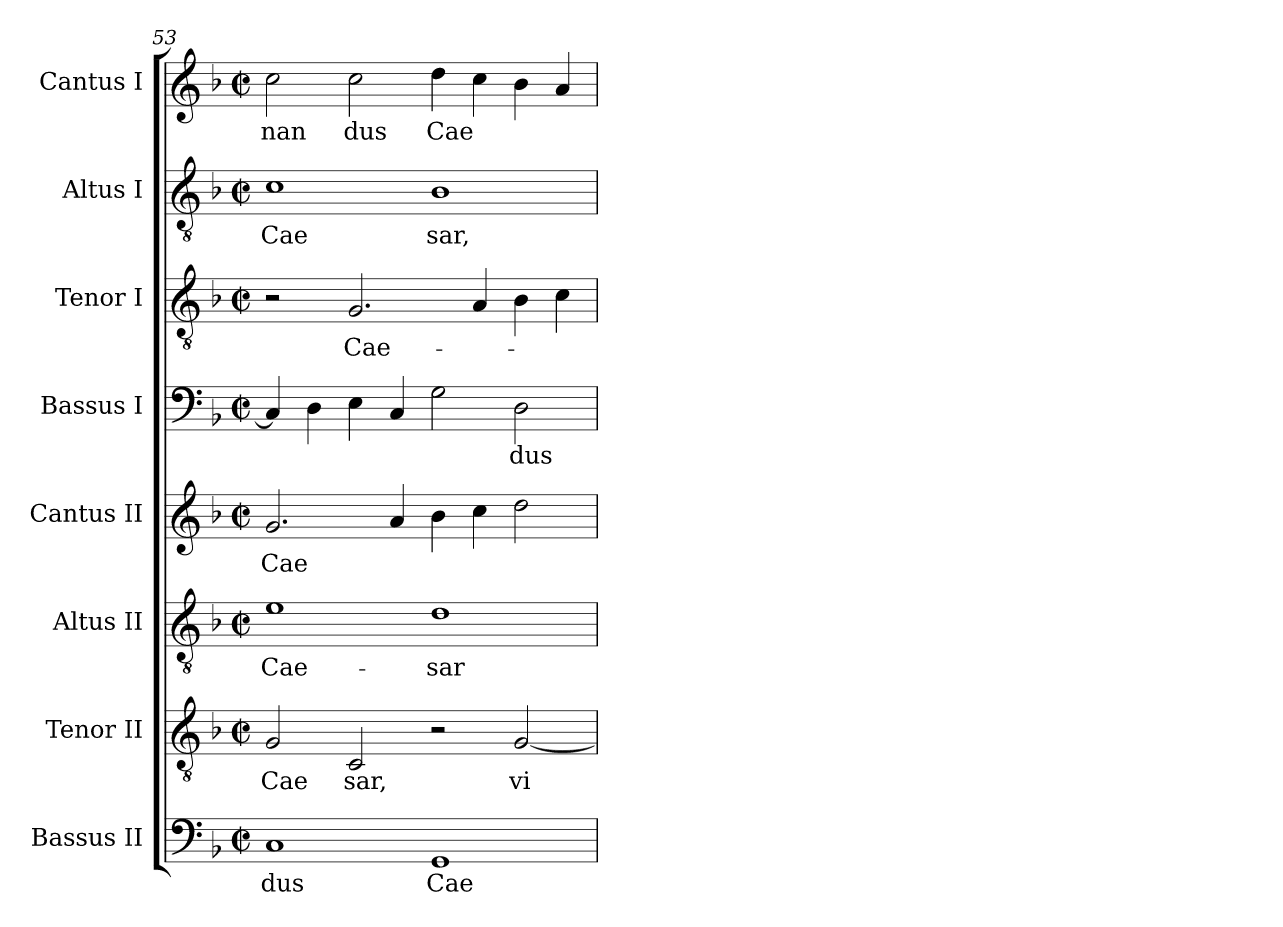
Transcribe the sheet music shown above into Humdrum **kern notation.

**kern	**text	**kern	**text	**kern	**text	**kern	**text	**kern	**text	**kern	**text	**kern	**text	**kern	**text
*part8	*part8	*part7	*part7	*part6	*part6	*part5	*part5	*part4	*part4	*part3	*part3	*part2	*part2	*part1	*part1
*staff8	*staff8	*staff7	*staff7	*staff6	*staff6	*staff5	*staff5	*staff4	*staff4	*staff3	*staff3	*staff2	*staff2	*staff1	*staff1
*I"Bassus II	*	*I"Tenor II	*	*I"Altus II	*	*I"Cantus II	*	*I"Bassus I	*	*I"Tenor I	*	*I"Altus I	*	*I"Cantus I	*
*clefF4	*	*clefGv2	*	*clefGv2	*	*clefG2	*	*clefF4	*	*clefGv2	*	*clefGv2	*	*clefG2	*
*k[b-]	*	*k[b-]	*	*k[b-]	*	*k[b-]	*	*k[b-]	*	*k[b-]	*	*k[b-]	*	*k[b-]	*
*F:	*	*F:	*	*F:	*	*F:	*	*F:	*	*F:	*	*F:	*	*F:	*
*M2/2	*	*M2/2	*	*M2/2	*	*M2/2	*	*M2/2	*	*M2/2	*	*M2/2	*	*M2/2	*
*met(c|)	*	*met(c|)	*	*met(c|)	*	*met(c|)	*	*met(c|)	*	*met(c|)	*	*met(c|)	*	*met(c|)	*
=53	=53	=53	=53	=53	=53	=53	=53	=53	=53	=53	=53	=53	=53	=53	=53
!	!LO:LY:b:cj	!	!LO:LY:b:cj	!	!LO:LY:b:cj	!	!LO:LY:b	!	!	!	!	!	!LO:LY:b:cj	!	!LO:LY:b:cj
1C	-dus	2G/	Cae	1e	Cae-	2.g/	Cae	4C/]	.	2r	.	1c	Cae	2cc\	nan
.	.	.	.	.	.	.	.	4D\	.	.	.	.	.	.	.
!	!	!	!LO:LY:b:cj	!	!	!	!	!	!	!	!LO:LY:b	!	!	!	!LO:LY:b:cj
.	.	2C/	sar,	.	.	.	.	4E\	.	2.G/	Cae-	.	.	2cc\	dus
.	.	.	.	.	.	4a/	.	4C/	.	.	.	.	.	.	.
!	!LO:LY:b:cj	!	!	!	!LO:LY:b:cj	!	!	!	!	!	!	!	!LO:LY:b:cj	!	!LO:LY:b
1GG	Cae-	2r	.	1d	-sar	4b-\	.	2G\	.	.	.	1B-	sar,	4dd\	Cae
.	.	.	.	.	.	4cc\	.	.	.	4A/	.	.	.	4cc\	.
!	!	!	!LO:LY:b:cj	!	!	!	!	!	!LO:LY:b:cj	!	!	!	!	!	!
.	.	[>2G/	vi	.	.	2dd\	.	2D\	-dus	4B-\	.	.	.	4b-\	.
.	.	.	.	.	.	.	.	.	.	4c\	.	.	.	4a/	.
=	=	=	=	=	=	=	=	=	=	=	=	=	=	=	=
*-	*-	*-	*-	*-	*-	*-	*-	*-	*-	*-	*-	*-	*-	*-	*-
